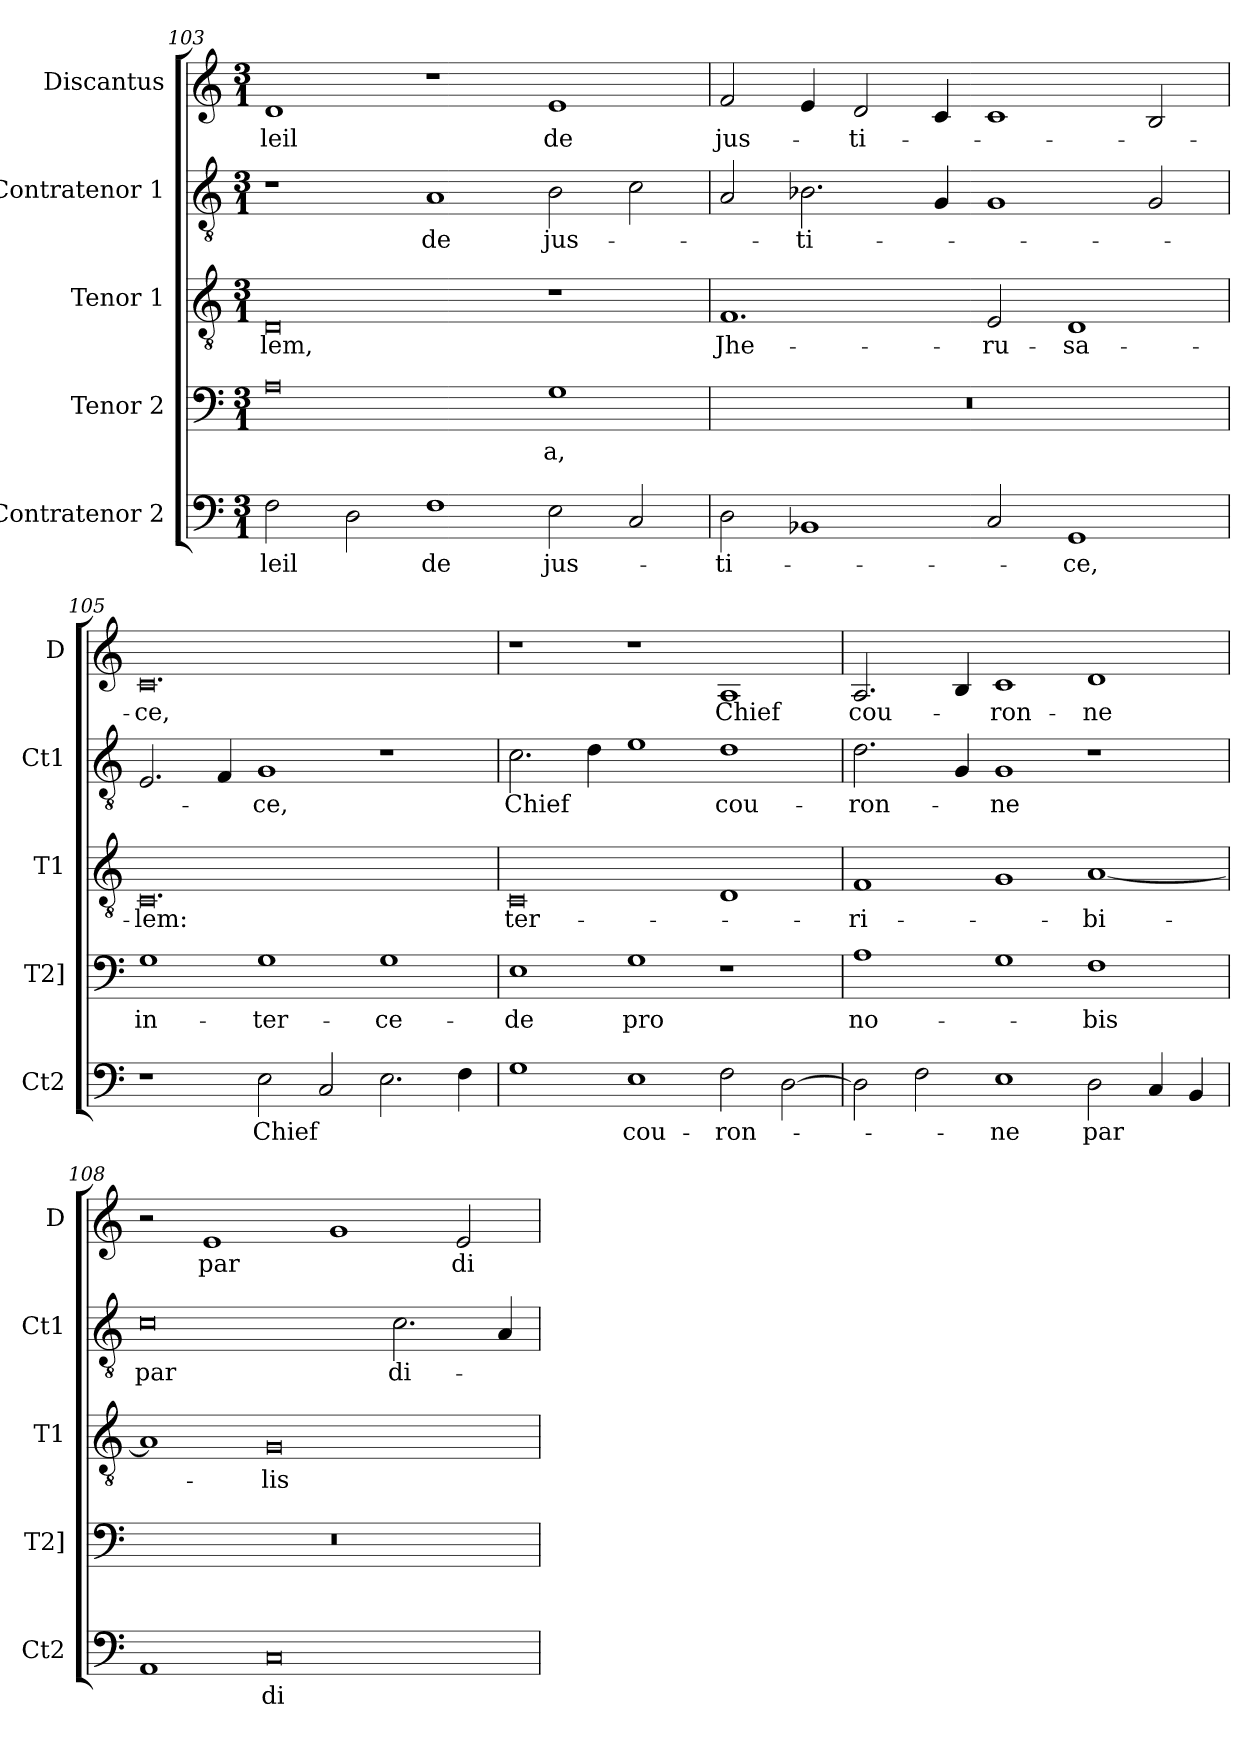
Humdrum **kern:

**kern	**text	**kern	**text	**kern	**text	**kern	**text	**kern	**text
*part5	*part5	*part4	*part4	*part3	*part3	*part2	*part2	*part1	*part1
*staff5	*staff5	*staff4	*staff4	*staff3	*staff3	*staff2	*staff2	*staff1	*staff1
*I"Contratenor 2	*	*I"Tenor 2	*	*I"Tenor 1	*	*I"Contratenor 1	*	*I"Discantus	*
*I'Ct2	*	*I'T2]	*	*I'T1	*	*I'Ct1	*	*I'D	*
*clefF4	*	*clefF4	*	*clefGv2	*	*clefGv2	*	*clefG2	*
*k[]	*	*k[]	*	*k[]	*	*k[]	*	*k[]	*
*M3/1	*	*M3/1	*	*M3/1	*	*M3/1	*	*M3/1	*
=103	=103	=103	=103	=103	=103	=103	=103	=103	=103
2F	-leil	0A	.	0D	-lem,	1r	.	1d	-leil
2D	.	.	.	.	.	.	.	.	.
1F	de	.	.	.	.	1A	de	1r	.
2E	jus-	1G	-a,	1r	.	2B	jus-	1e	de
2C	.	.	.	.	.	2c	.	.	.
=104	=104	=104	=104	=104	=104	=104	=104	=104	=104
2D	-ti-	0.r	.	1.F	Jhe-	2A	.	2f	jus-
1BB-X	.	.	.	.	.	2.B-X	-ti-	4e	.
.	.	.	.	.	.	.	.	2d	-ti-
.	.	.	.	.	.	4G	.	4c	.
2C	.	.	.	2E	-ru-	1G	.	1c	.
1GG	-ce,	.	.	1D	-sa-	.	.	.	.
.	.	.	.	.	.	2G	.	2B	.
=105	=105	=105	=105	=105	=105	=105	=105	=105	=105
1r	.	1G	in-	0.C	-lem:	2.E	.	0.c	-ce,
.	.	.	.	.	.	4F	.	.	.
2E	Chief	1G	-ter-	.	.	1G	-ce,	.	.
2C	.	.	.	.	.	.	.	.	.
2.E	.	1G	-ce-	.	.	1r	.	.	.
4F	.	.	.	.	.	.	.	.	.
=106	=106	=106	=106	=106	=106	=106	=106	=106	=106
1G	.	1E	-de	0C	ter-	2.c	Chief	1r	.
.	.	.	.	.	.	4d	.	.	.
1E	cou-	1G	pro	.	.	1e	.	1r	.
2F	-ron-	1r	.	1D	.	1d	cou-	1A	Chief
[2D	.	.	.	.	.	.	.	.	.
=107	=107	=107	=107	=107	=107	=107	=107	=107	=107
2D]	.	1A	no-	1F	-ri-	2.d	-ron-	2.A	cou-
2F	.	.	.	.	.	.	.	.	.
.	.	.	.	.	.	4G	.	4B	.
1E	-ne	1G	.	1G	.	1G	-ne	1c	-ron-
2D	par	1F	-bis	[1A	-bi-	1r	.	1d	-ne
4C	.	.	.	.	.	.	.	.	.
4BB	.	.	.	.	.	.	.	.	.
=108	=108	=108	=108	=108	=108	=108	=108	=108	=108
1AA	.	0.r	.	1A]	.	0c	par	2r	.
.	.	.	.	.	.	.	.	1e	par
0C	di-	.	.	0G	-lis	.	.	.	.
.	.	.	.	.	.	.	.	1g	.
.	.	.	.	.	.	2.c	di-	.	.
.	.	.	.	.	.	.	.	2e	di-
.	.	.	.	.	.	4A	.	.	.
=	=	=	=	=	=	=	=	=	=
*-	*-	*-	*-	*-	*-	*-	*-	*-	*-
